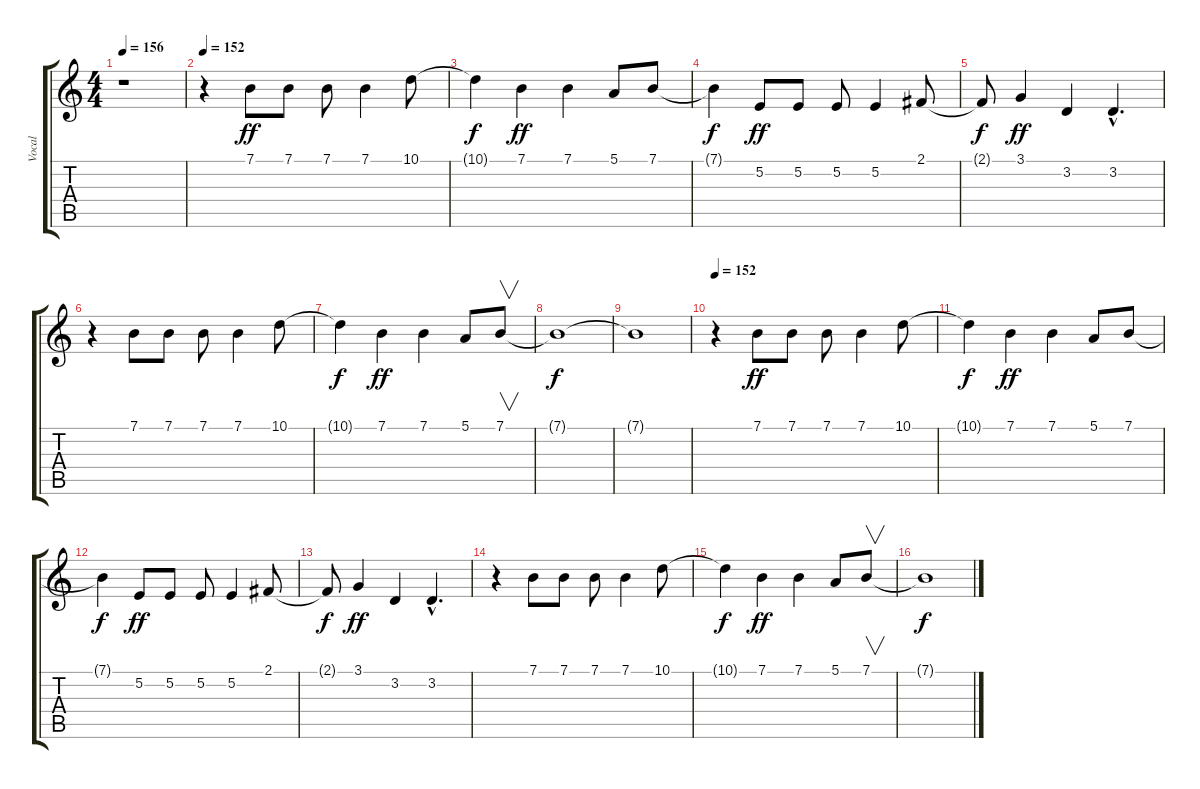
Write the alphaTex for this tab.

\track ("Vocal" "Vocal") {instrument synthvoice}
\staff {score tabs}
\tuning (E4 B3 G3 D3 A2 E2) {hide}
\ts (4 4)
\tempo 156
\clef g2
\ks c
r.1{dy f} |
\tempo 152
r.4 7.1.8{dy ff} 7.1.8 7.1.8 7.1.4 10.1.8 |
10.1{t}.4{dy f} 7.1.4{dy ff} 7.1.4 5.1.8 7.1.8 |
7.1{t}.4{dy f} 5.2.8{dy ff} 5.2.8 5.2.8 5.2.4 2.1.8 |
2.1{t}.8{dy f} 3.1.4{dy ff} 3.2.4 3.2{hac}.4{d} |
r.4 7.1.8 7.1.8 7.1.8 7.1.4 10.1.8 |
10.1{t}.4{dy f} 7.1.4{dy ff} 7.1.4 5.1.8 7.1.8{v} |
7.1{t}.1{dy f} |
7.1{t}.1 |
\tempo 152
r.4 7.1.8{dy ff} 7.1.8 7.1.8 7.1.4 10.1.8 |
10.1{t}.4{dy f} 7.1.4{dy ff} 7.1.4 5.1.8 7.1.8 |
7.1{t}.4{dy f} 5.2.8{dy ff} 5.2.8 5.2.8 5.2.4 2.1.8 |
2.1{t}.8{dy f} 3.1.4{dy ff} 3.2.4 3.2{hac}.4{d} |
r.4 7.1.8 7.1.8 7.1.8 7.1.4 10.1.8 |
10.1{t}.4{dy f} 7.1.4{dy ff} 7.1.4 5.1.8 7.1.8{v} |
7.1{t}.1{dy f}
